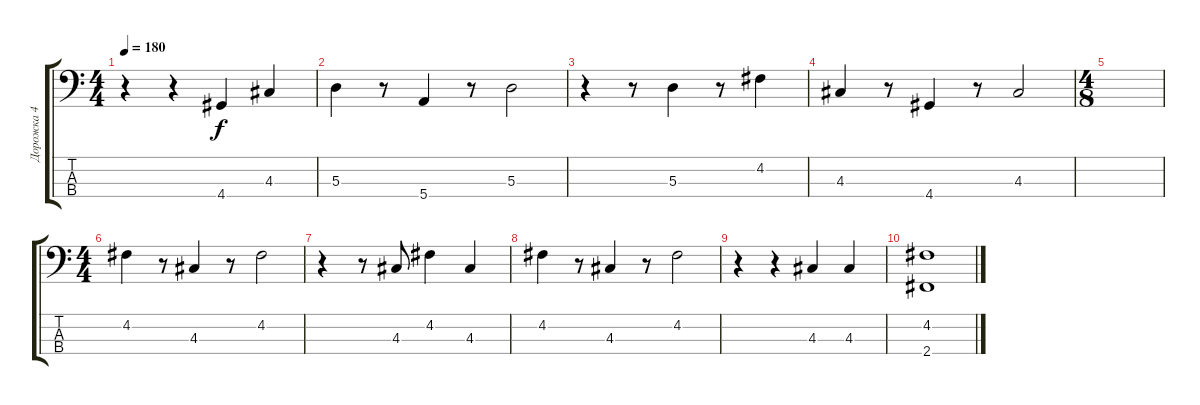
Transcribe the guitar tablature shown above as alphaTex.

\track ("Дорожка 4" "Дорожка 4") {instrument electricbassfinger}
\staff {score tabs}
\tuning (G2 D2 A1 E1) {hide}
\ts (4 4)
\tempo 180
\clef f4
\ks c
r.4{dy f} r.4 4.4.4 4.3.4 |
5.3.4 r.8 5.4.4 r.8 5.3.2 |
r.4 r.8 5.3.4 r.8 4.2.4 |
4.3.4 r.8 4.4.4 r.8 4.3.2 |
\ts (4 8)
|
\ts (4 4)
4.2.4 r.8 4.3.4 r.8 4.2.2 |
r.4 r.8 4.3.8 4.2.4 4.3.4 |
4.2.4 r.8 4.3.4 r.8 4.2.2 |
r.4 r.4 4.3.4 4.3.4 |
(4.2 2.4).1
